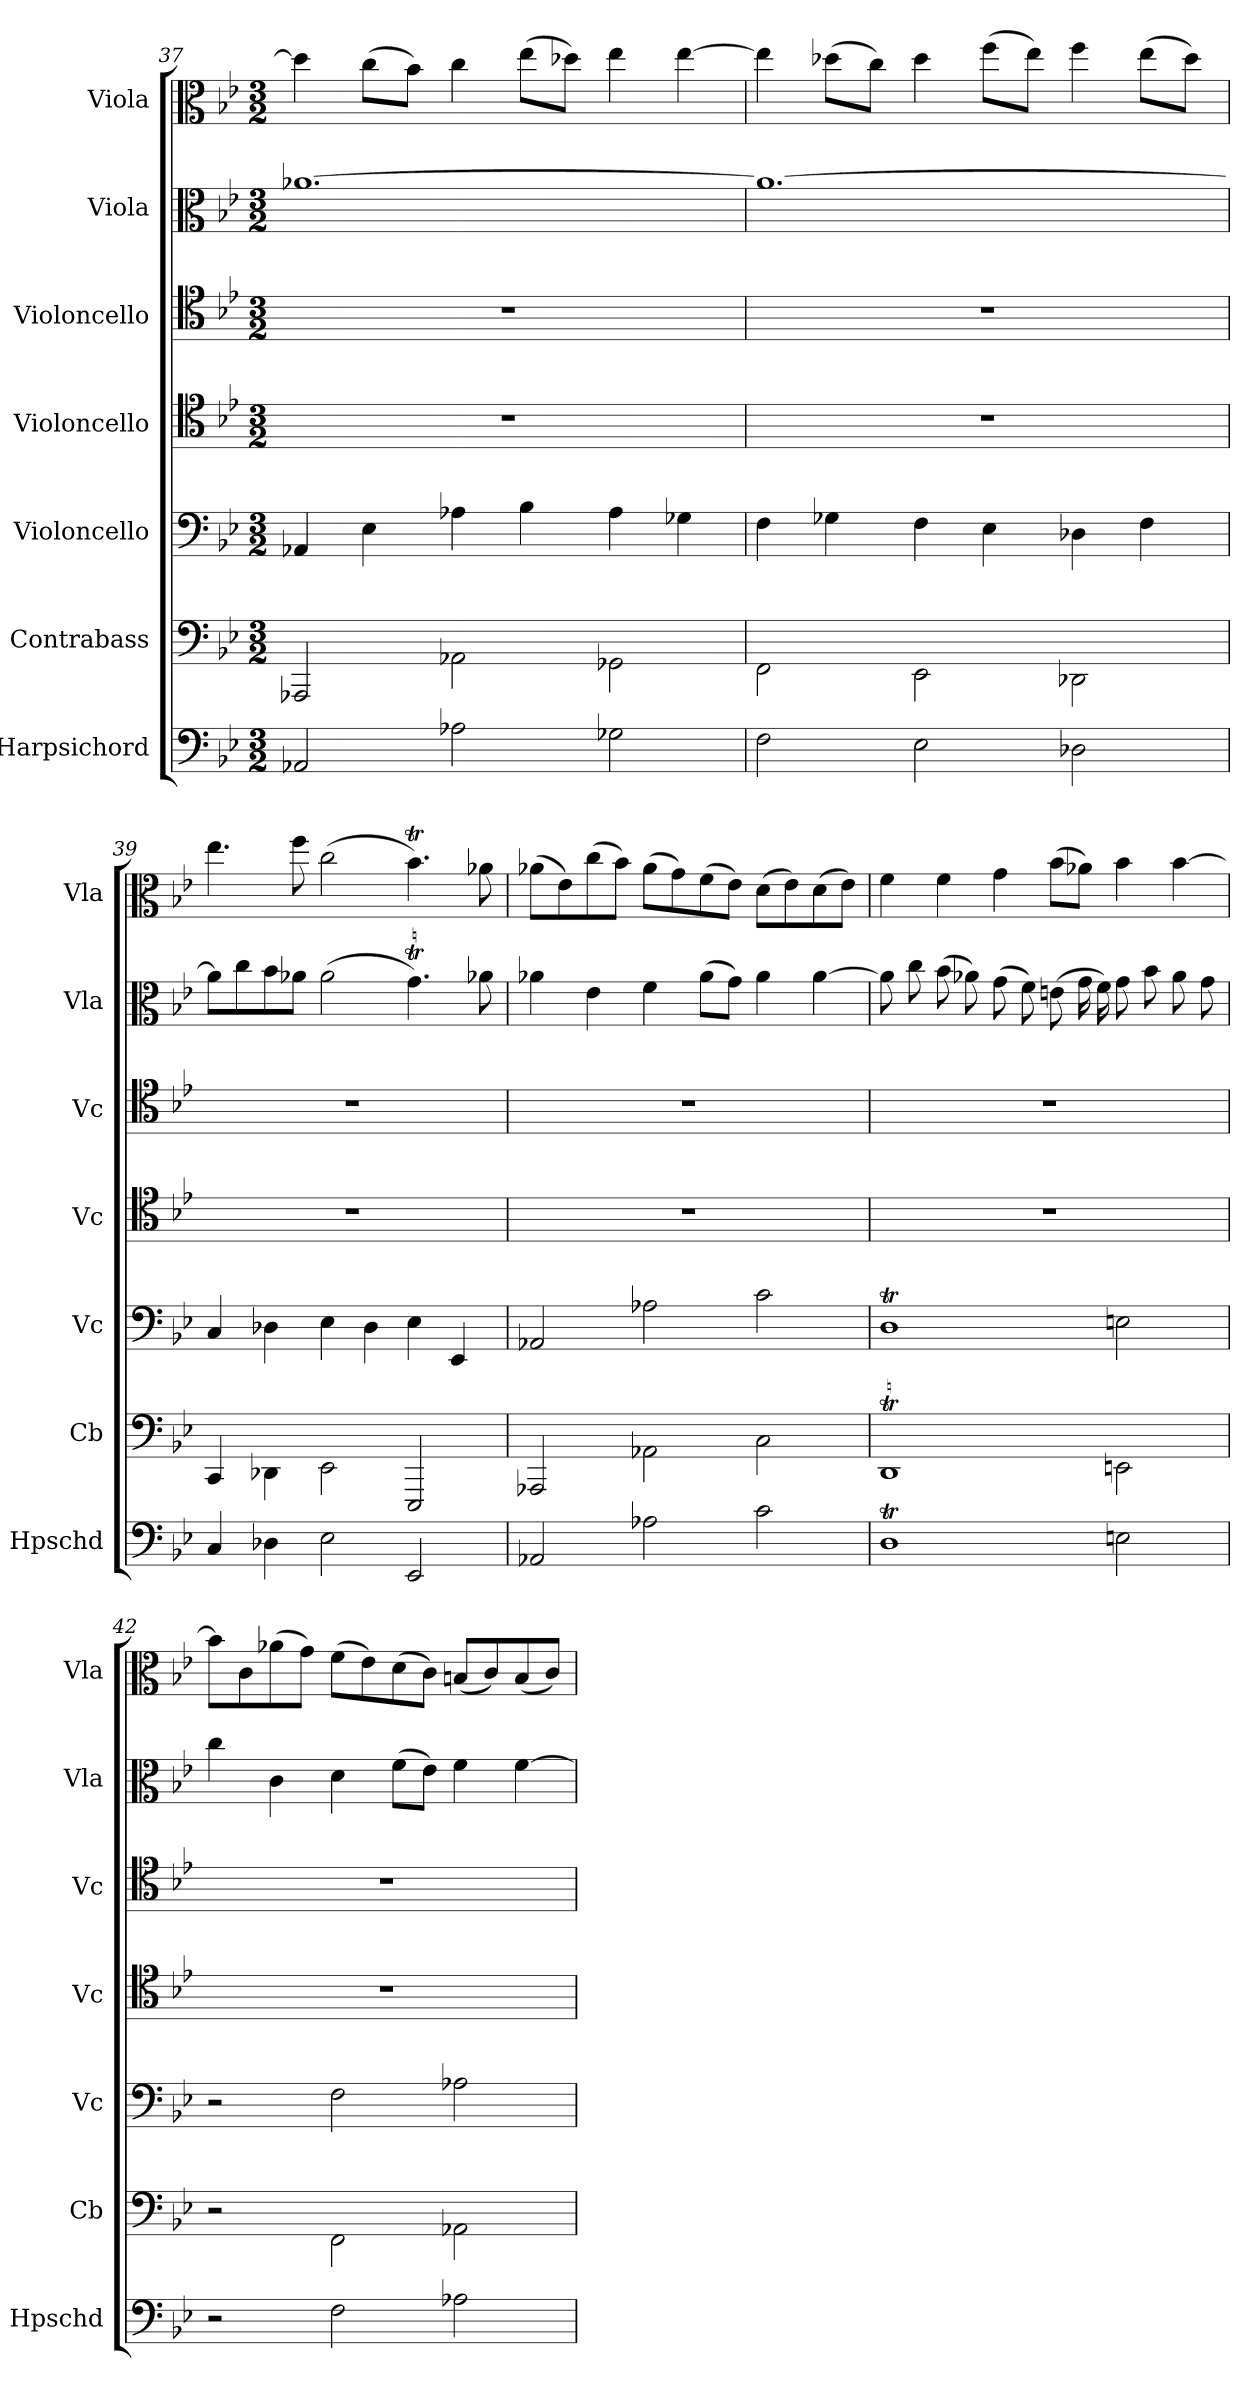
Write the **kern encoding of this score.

**kern	**kern	**kern	**kern	**kern	**kern	**kern
*part7	*part6	*part5	*part4	*part3	*part2	*part1
*staff7	*staff6	*staff5	*staff4	*staff3	*staff2	*staff1
*I"Harpsichord	*I"Contrabass	*I"Violoncello	*I"Violoncello	*I"Violoncello	*I"Viola	*I"Viola
*I'Hpschd	*I'Cb	*I'Vc	*I'Vc	*I'Vc	*I'Vla	*I'Vla
*clefF4	*clefF4	*clefF4	*clefC4	*clefC4	*clefC3	*clefC3
*	*ITrd7c12	*	*	*	*	*
*k[b-e-]	*k[b-e-]	*k[b-e-]	*k[b-e-]	*k[b-e-]	*k[b-e-]	*k[b-e-]
*B-:	*B-:	*B-:	*B-:	*B-:	*B-:	*B-:
*M3/2	*M3/2	*M3/2	*M3/2	*M3/2	*M3/2	*M3/2
=37	=37	=37	=37	=37	=37	=37
2AA-X/	2AAAA-X/	4AA-X/	1.r	1.r	[1.a-X\	4dd-\]
.	.	4E-\	.	.	.	(8cc\L
.	.	.	.	.	.	8b-\J)
2A-X\	2AAA-X\	4A-X\	.	.	.	4cc\
.	.	4B-\	.	.	.	(8ee-\L
.	.	.	.	.	.	8dd-X\J)
2G-X\	2GGG-X\	4A-\	.	.	.	4ee-\
.	.	4G-X\	.	.	.	[4ee-\
=38	=38	=38	=38	=38	=38	=38
2F\	2FFF\	4F\	1.r	1.r	1.a-\_	4ee-\]
.	.	4G-X\	.	.	.	(8dd-X\L
.	.	.	.	.	.	8cc\J)
2E-\	2EEE-\	4F\	.	.	.	4dd-\
.	.	4E-\	.	.	.	(8ff\L
.	.	.	.	.	.	8ee-\J)
2D-X\	2DDD-X\	4D-X\	.	.	.	4ff\
.	.	4F\	.	.	.	(8ee-\L
.	.	.	.	.	.	8dd-\J)
=39	=39	=39	=39	=39	=39	=39
4C/	4CCC/	4C/	1.r	1.r	8a-\L]	4.ee-\
.	.	.	.	.	8cc\	.
4D-X\	4DDD-X\	4D-X\	.	.	8b-\	.
.	.	.	.	.	8a-X\J	8ff\
2E-\	2EEE-\	4E-\	.	.	(2a-\	(2cc\
.	.	4D-\	.	.	.	.
2EE-/	2EEEE-/	4E-\	.	.	4.gT\)	4.b-T\)
.	.	4EE-/	.	.	.	.
.	.	.	.	.	8a-\	8a-X\
=40	=40	=40	=40	=40	=40	=40
2AA-X/	2AAAA-X/	2AA-X/	1.r	1.r	4a-X\	(8a-X\L
.	.	.	.	.	.	8e-\)
.	.	.	.	.	4e-\	(8cc\
.	.	.	.	.	.	8b-\J)
2A-X\	2AAA-X\	2A-X\	.	.	4f\	(8a-\L
.	.	.	.	.	.	8g\)
.	.	.	.	.	(8a-\L	(8f\
.	.	.	.	.	8g\J)	8e-\J)
2c\	2CC\	2c\	.	.	4a-\	(8d\L
.	.	.	.	.	.	8e-\)
.	.	.	.	.	[4a-\	(8d\
.	.	.	.	.	.	8e-\J)
=41	=41	=41	=41	=41	=41	=41
1Dt\	1DDDT\	1Dt\	1.r	1.r	8a-\]	4f\
.	.	.	.	.	8cc\	.
.	.	.	.	.	(8b-\	4f\
.	.	.	.	.	8a-X\)	.
.	.	.	.	.	(8g\	4g\
.	.	.	.	.	8f\)	.
.	.	.	.	.	(8en\	(8b-\L
.	.	.	.	.	16g\	8a-X\J)
.	.	.	.	.	16f\)	.
2En\	2EEEn\	2En\	.	.	8g\	4b-\
.	.	.	.	.	8b-\	.
.	.	.	.	.	8a-\	[4b-\
.	.	.	.	.	8g\	.
=42	=42	=42	=42	=42	=42	=42
2r	2r	2r	1.r	1.r	4cc\	8b-\L]
.	.	.	.	.	.	8c\
.	.	.	.	.	4c\	(8a-X\
.	.	.	.	.	.	8g\J)
2F\	2FFF\	2F\	.	.	4d\	(8f\L
.	.	.	.	.	.	8e-\)
.	.	.	.	.	(8f\L	(8d\
.	.	.	.	.	8e-\J)	8c\J)
2A-X\	2AAA-X\	2A-X\	.	.	4f\	(8Bn/L
.	.	.	.	.	.	8c/)
.	.	.	.	.	[4f\	(8B/
.	.	.	.	.	.	8c/J)
=	=	=	=	=	=	=
*-	*-	*-	*-	*-	*-	*-
